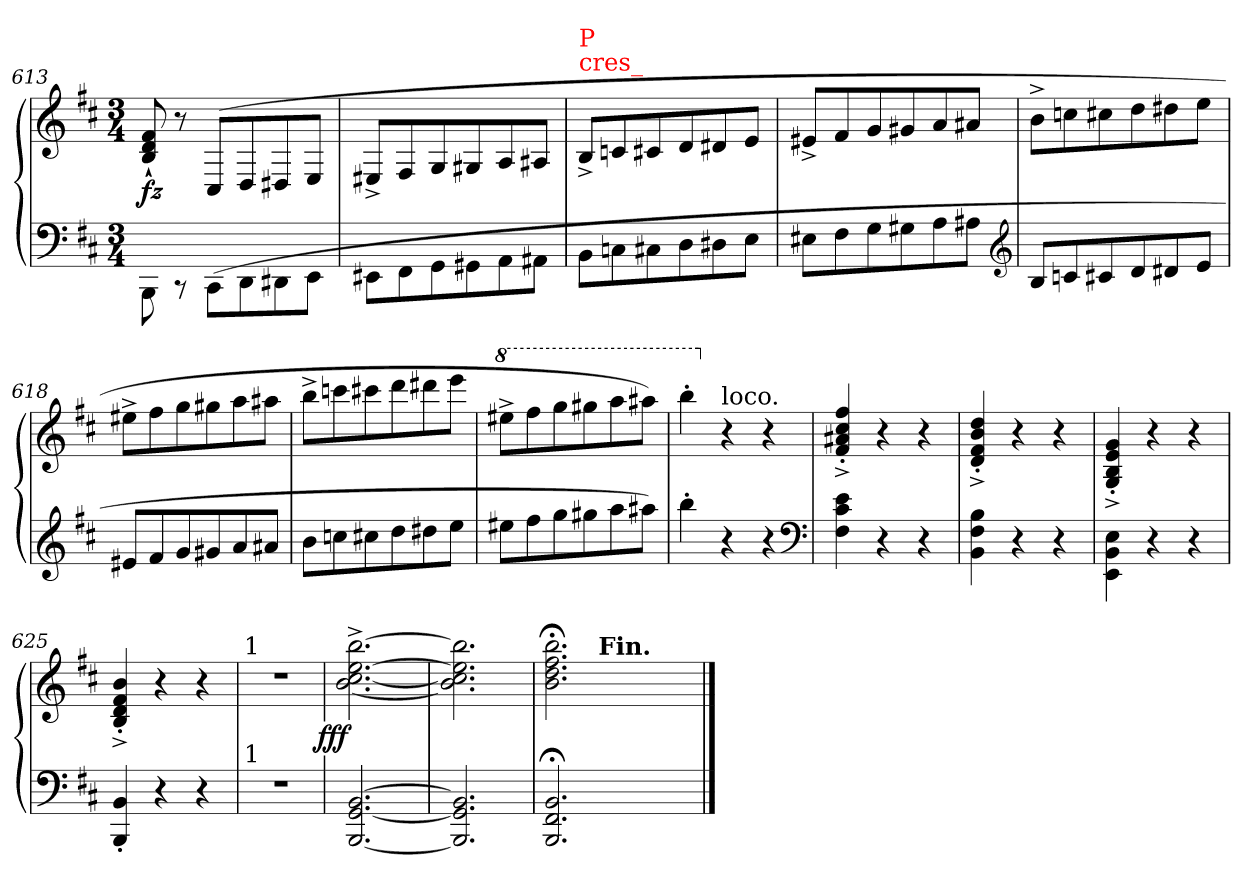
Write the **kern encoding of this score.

**kern	**kern	**dynam
*part1	*part1	*part1
*staff2	*staff1	*staff1/2
*clefF4	*clefG2	*
*k[f#c#]	*k[f#c#]	*
*M3/4	*M3/4	*
=613	=613	=613
8BBB\	8f#`< 8d`< 8B`<	fz
8rCC	8r	.
(<8CC#\L	(>8C#/L	.
8DD\	8D/	.
8DD#X\	8D#X	.
8EE\J	8E/J	.
=614	=614	=614
8EE#X\L	8E#X^>L	.
8FF#\	8F#/	.
8GG\	8G/	.
8GG#X\	8G#X	.
8AA\	8A/	.
8AA#X\J	8A#XJ	.
=615	=615	=615
!	!LO:TX:a:color=red:t=cres_	!
!	!LO:TX:a:color=red:t=P	!
8BB\L	8B^<L	.
8Cn\	8cn	.
8C#X\	8c#X	.
8D\	8d	.
8D#X\	8d#X	.
8E\J	8eJ	.
=616	=616	=616
8E#XL	8e#X^L	.
8F#	8f#	.
8G	8g	.
8G#X	8g#X	.
8A	8a	.
8A#XJ	8a#XJ	.
*clefG2	*	*
=617	=617	=617
8BL	8b^<L	.
8cn	8ccn	.
8c#X	8cc#X	.
8d	8dd	.
8d#X	8dd#X	.
8eJ	8eeJ	.
=618	=618	=618
8e#XL	8ee#X^<L	.
8f#	8ff#	.
8g	8gg	.
8g#X	8gg#X	.
8a	8aa	.
8a#XJ	8aa#XJ	.
=619	=619	=619
8bL	8bb^<L	.
8cc	8ccc	.
8cc#X	8ccc#X	.
8dd	8ddd	.
8dd#X	8ddd#X	.
8eeJ	8eeeJ	.
=620	=620	=620
*	*8va	*
8ee#XL	8eee#X^<L	.
8ff#	8fff#	.
8gg	8ggg	.
8gg#X	8ggg#X	.
8aa	8aaa	.
8aa#XJ)	8aaa#XJ)	.
=621	=621	=621
4bb'>	4bbb'>	.
*	*X8va	*
!	!LO:TX:a:t=loco.	!
4r	4r	.
4r	4r	.
*clefF4	*	*
=622	=622	=622
4e 4c# 4F#	4ff#'<^</ 4cc#'<^</ 4a#X'<^</ 4f#'<^</	.
4r	4r	.
4r	4r	.
=623	=623	=623
4B 4F# 4BB	4dd'<^< 4b'<^< 4f#'<^< 4d'<^<	.
4r	4r	.
4r	4r	.
=624	=624	=624
4E\ 4BB\ 4EE\	4g'>^/ 4e'>^/ 4B'>^/ 4G'>^/	.
4r	4r	.
4r	4r	.
=625	=625	=625
4BB'< 4BBB'<	4b'<^< 4f#'<^< 4d'<^< 4B'<^<	.
4r	4r	.
4r	4r	.
=626	=626	=626
!	!LO:TX:a:t=1	!
!LO:TX:a:t=1	!	!
2.rF	2.rdd	.
=627	=627	=627
!	!	!LO:DY:rj
[2.BB [2.GG [2.BBB	[2.bb^< [2.ee^< [2.cc#^< [2.b^<	fff
=628	=628	=628
2.BB] 2.GG] 2.BBB]	2.bb] 2.ee] 2.cc#] 2.b]	.
=629	=629	=629
*	*^	*
2.BB; 2.FF#; 2.BBB;	2.bb;< 2.ff#;< 2.dd;< 2.b;<	4.ryy	.
!	!	!LO:TX:a:B:t=Fin.	!
.	.	2.ryy	.
4.ryy	4.ryy	.	.
*	*v	*v	*
==	==	==
*-	*-	*-
